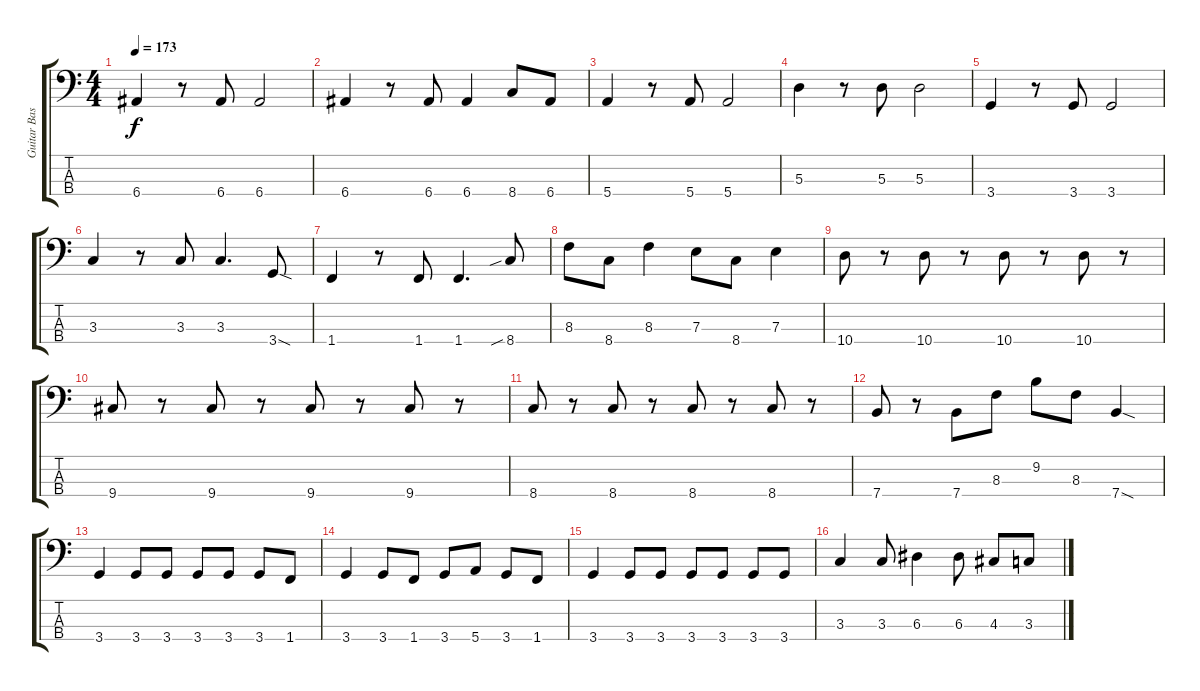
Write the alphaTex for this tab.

\track ("Guitar Bass" "Guitar Bas") {instrument electricbassfinger}
\staff {score tabs}
\tuning (G2 D2 A1 E1) {hide}
\ts (4 4)
\tempo 173
\clef f4
\ks c
6.4.4{dy f} r.8 6.4.8 6.4.2 |
6.4.4 r.8 6.4.8 6.4.4 8.4.8 6.4.8 |
5.4.4 r.8 5.4.8 5.4.2 |
5.3.4 r.8 5.3.8 5.3.2 |
3.4.4 r.8 3.4.8 3.4.2 |
3.3.4 r.8 3.3.8 3.3.4{d} 3.4{sod}.8 |
1.4.4 r.8 1.4.8 1.4.4{d} 8.4{sib}.8 |
8.3.8 8.4.8 8.3.4 7.3.8 8.4.8 7.3.4 |
10.4.8 r.8 10.4.8 r.8 10.4.8 r.8 10.4.8 r.8 |
9.4.8 r.8 9.4.8 r.8 9.4.8 r.8 9.4.8 r.8 |
8.4.8 r.8 8.4.8 r.8 8.4.8 r.8 8.4.8 r.8 |
7.4.8 r.8 7.4.8 8.3.8 9.2.8 8.3.8 7.4{sod}.4 |
3.4.4 3.4.8 3.4.8 3.4.8 3.4.8 3.4.8 1.4.8 |
3.4.4 3.4.8 1.4.8 3.4.8 5.4.8 3.4.8 1.4.8 |
3.4.4 3.4.8 3.4.8 3.4.8 3.4.8 3.4.8 3.4.8 |
3.3.4 3.3.8 6.3.4 6.3.8 4.3.8 3.3.8
